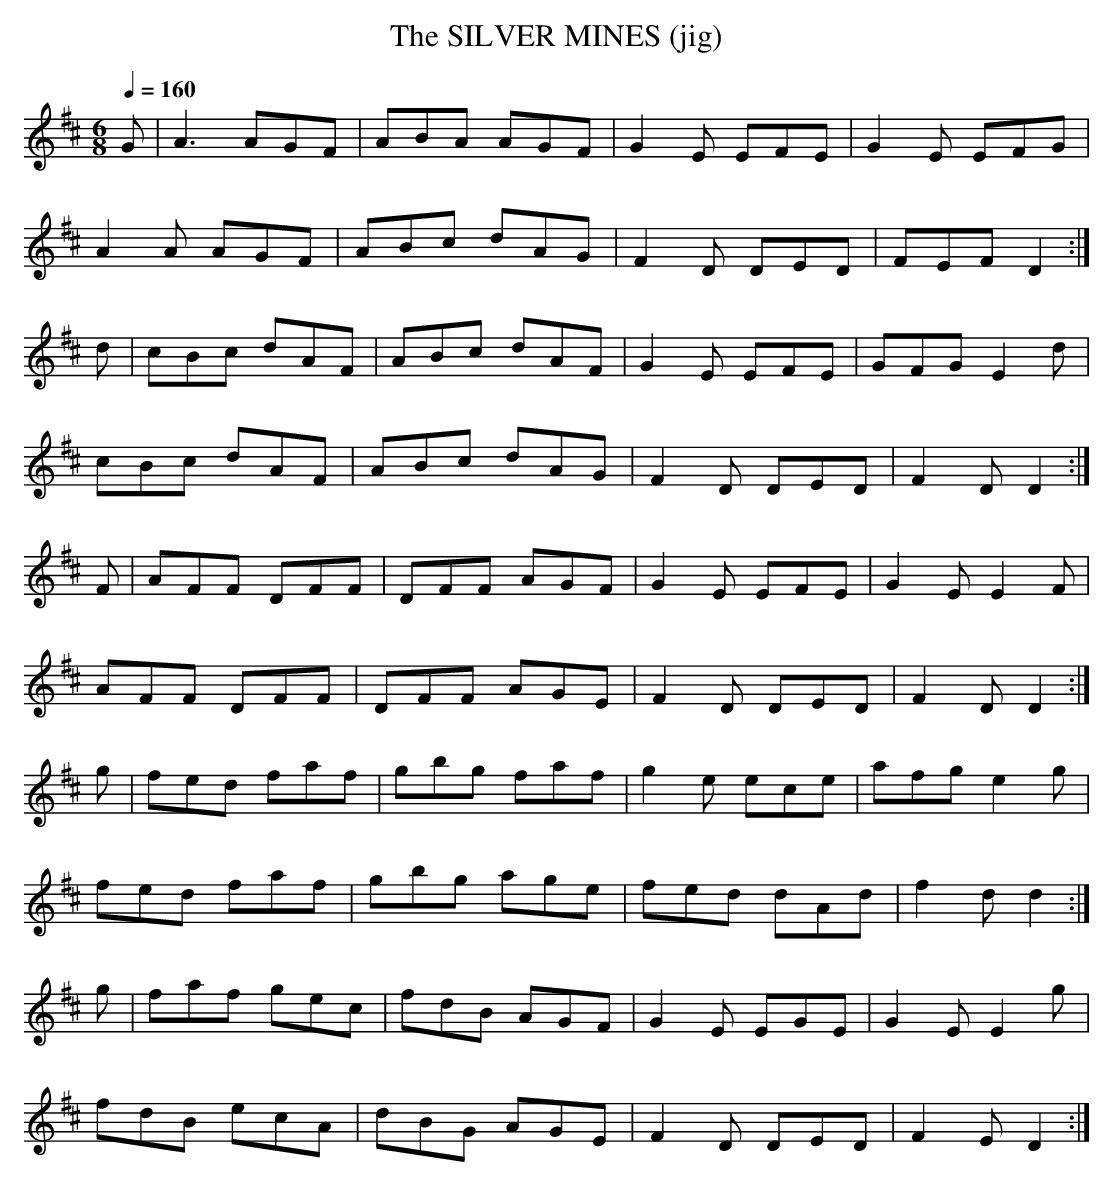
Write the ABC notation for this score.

X:1
T:SILVER MINES (jig), The
Q:1/4=160
M:6/8
L:1/8
K:D
G|A3 AGF|ABA AGF|G2E EFE|G2E EFG |
A2A AGF|ABc dAG|F2D DED|FEF D2 :|
d|cBc dAF|ABc dAF|G2E EFE|GFG E2d |
cBc dAF|ABc dAG|F2D DED|F2D D2 :|
F|AFF DFF|DFF AGF|G2E EFE|G2E E2F |
AFF DFF|DFF AGE|F2D DED|F2D D2 :|
g|fed faf|gbg faf|g2e ece|afg e2g |
fed faf|gbg age|fed dAd|f2d d2 :|
g|faf gec|fdB AGF|G2E EGE|G2E E2g |
fdB ecA|dBG AGE|F2D DED|F2E D2 :|
